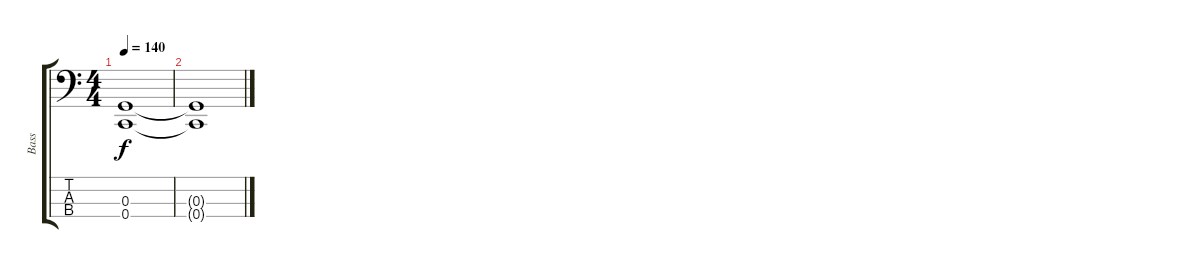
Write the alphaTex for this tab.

\track ("Bass" "Bass") {instrument electricbasspick}
\staff {score tabs}
\tuning (F2 C2 G1 C1) {hide}
\ts (4 4)
\tempo 140
\clef f4
\ks c
(0.3{t} 0.4{t}).1{dy f} |
(0.3{t} 0.4{t}).1
